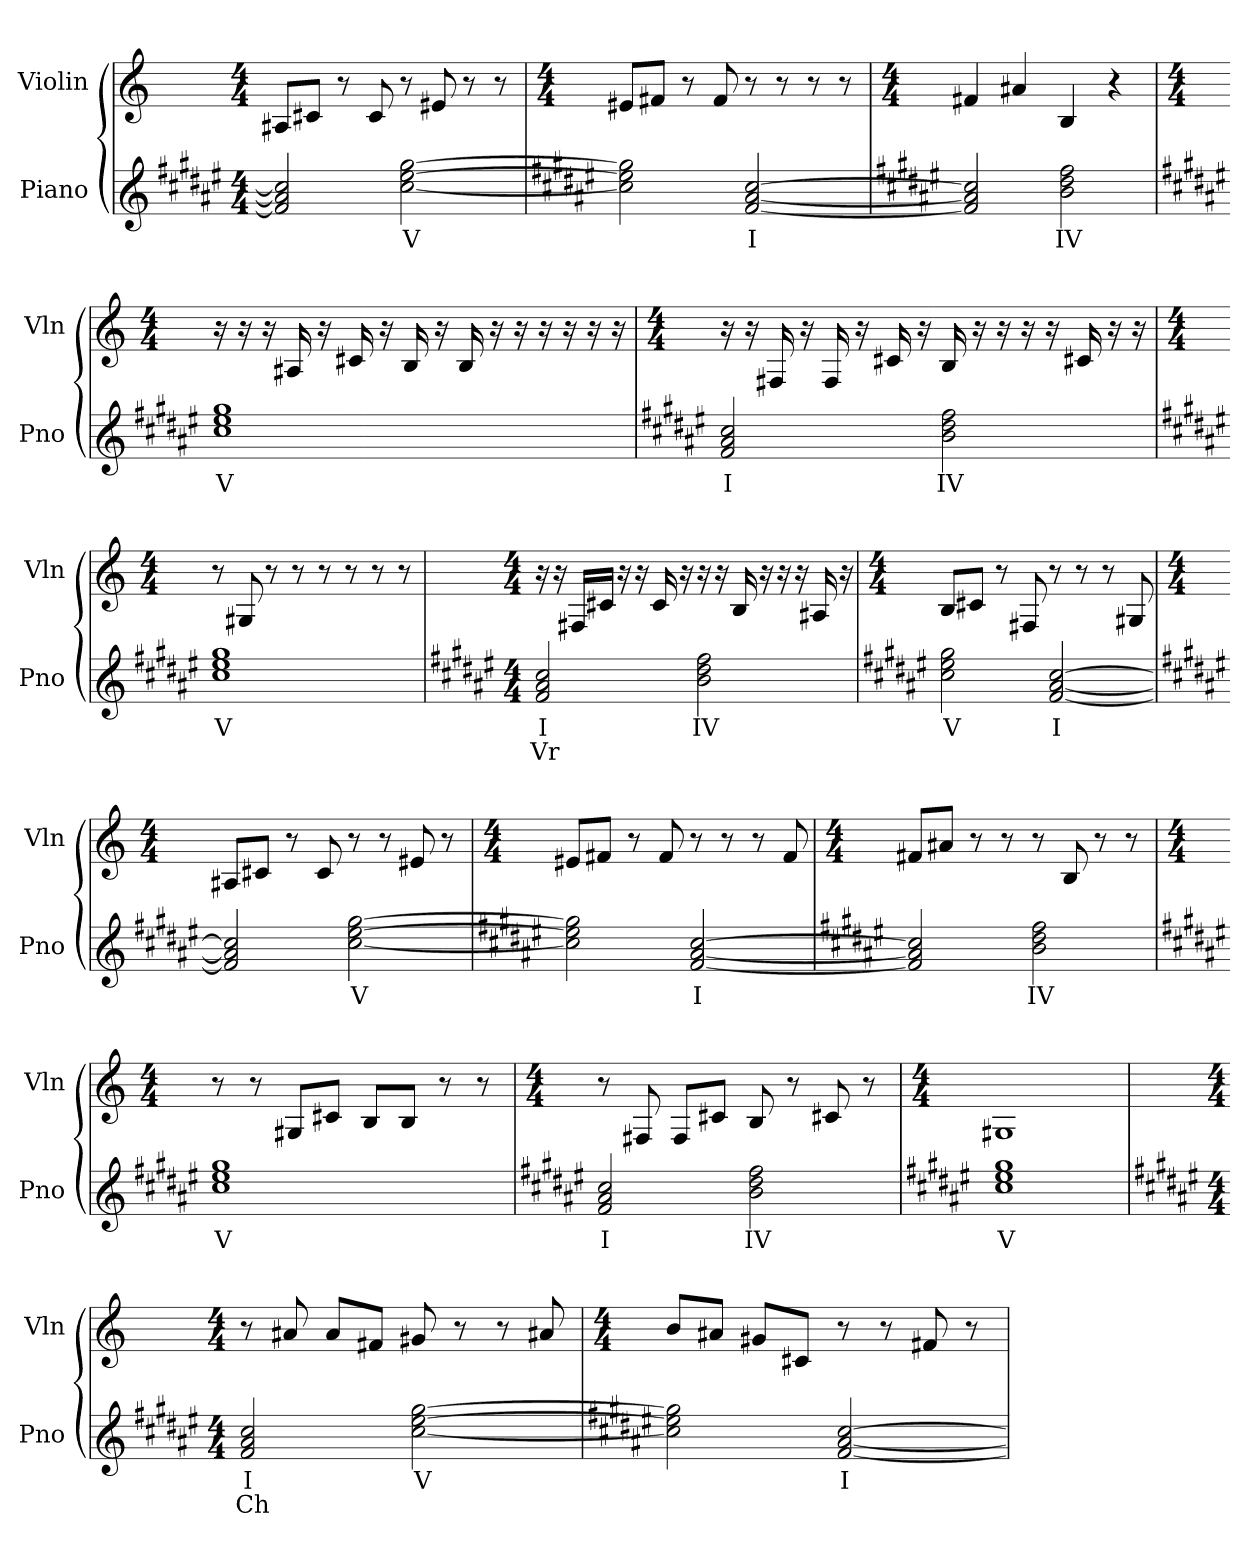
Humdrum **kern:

**kern	**text	**text	**kern
*part2	*part2	*part2	*part1
*staff2	*staff2	*staff2	*staff1
*I"Piano	*	*	*I"Violin
*I'Pno	*	*	*I'Vln
*k[f#c#g#d#a#e#]	*	*	*
*F#:	*	*	*
*M4/4	*	*	*M4/4
=	=	=	=
2f#] 2a#] 2cc#]	.	.	8A#XL
.	.	.	8c#XJ
.	.	.	8r
.	.	.	8c#
[2cc# [2ee# [2gg#	V	.	8r
.	.	.	8e#X
.	.	.	8r
.	.	.	8r
=	=	=	=
*k[f#c#g#d#a#e#]	*	*	*
*F#:	*	*	*
*	*	*	*M4/4
2cc#] 2ee#] 2gg#]	.	.	8e#XL
.	.	.	8f#XJ
.	.	.	8r
.	.	.	8f#
[2f# [2a# [2cc#	I	.	8r
.	.	.	8r
.	.	.	8r
.	.	.	8r
=	=	=	=
*k[f#c#g#d#a#e#]	*	*	*
*F#:	*	*	*
*	*	*	*M4/4
2f#] 2a#] 2cc#]	.	.	4f#X
.	.	.	4a#X
2b 2dd# 2ff#	IV	.	4B
.	.	.	4r
=	=	=	=
*k[f#c#g#d#a#e#]	*	*	*
*F#:	*	*	*
*	*	*	*M4/4
1cc# 1ee# 1gg#	V	.	16r
.	.	.	16r
.	.	.	16r
.	.	.	16A#X
.	.	.	16r
.	.	.	16c#X
.	.	.	16r
.	.	.	16B
.	.	.	16r
.	.	.	16B
.	.	.	16r
.	.	.	16r
.	.	.	16r
.	.	.	16r
.	.	.	16r
.	.	.	16r
=	=	=	=
*k[f#c#g#d#a#e#]	*	*	*
*F#:	*	*	*
*	*	*	*M4/4
2f# 2a# 2cc#	I	.	16r
.	.	.	16r
.	.	.	16F#X
.	.	.	16r
.	.	.	16F#
.	.	.	16r
.	.	.	16c#X
.	.	.	16r
2b 2dd# 2ff#	IV	.	16B
.	.	.	16r
.	.	.	16r
.	.	.	16r
.	.	.	16r
.	.	.	16c#X
.	.	.	16r
.	.	.	16r
=	=	=	=
*k[f#c#g#d#a#e#]	*	*	*
*F#:	*	*	*
*	*	*	*M4/4
1cc# 1ee# 1gg#	V	.	8r
.	.	.	8G#X
.	.	.	8r
.	.	.	8r
.	.	.	8r
.	.	.	8r
.	.	.	8r
.	.	.	8r
=	=	=	=
*k[f#c#g#d#a#e#]	*	*	*
*F#:	*	*	*
*M4/4	*	*	*M4/4
2f# 2a# 2cc#	I	Vr	16r
.	.	.	16r
.	.	.	16F#XLL
.	.	.	16c#XJJ
.	.	.	16r
.	.	.	16r
.	.	.	16c#
.	.	.	16r
2b 2dd# 2ff#	IV	.	16r
.	.	.	16r
.	.	.	16B
.	.	.	16r
.	.	.	16r
.	.	.	16r
.	.	.	16A#X
.	.	.	16r
=	=	=	=
*k[f#c#g#d#a#e#]	*	*	*
*F#:	*	*	*
*	*	*	*M4/4
2cc# 2ee# 2gg#	V	.	8BL
.	.	.	8c#XJ
.	.	.	8r
.	.	.	8F#X
[2f# [2a# [2cc#	I	.	8r
.	.	.	8r
.	.	.	8r
.	.	.	8G#X
=	=	=	=
*k[f#c#g#d#a#e#]	*	*	*
*F#:	*	*	*
*	*	*	*M4/4
2f#] 2a#] 2cc#]	.	.	8A#XL
.	.	.	8c#XJ
.	.	.	8r
.	.	.	8c#
[2cc# [2ee# [2gg#	V	.	8r
.	.	.	8r
.	.	.	8e#X
.	.	.	8r
=	=	=	=
*k[f#c#g#d#a#e#]	*	*	*
*F#:	*	*	*
*	*	*	*M4/4
2cc#] 2ee#] 2gg#]	.	.	8e#XL
.	.	.	8f#XJ
.	.	.	8r
.	.	.	8f#
[2f# [2a# [2cc#	I	.	8r
.	.	.	8r
.	.	.	8r
.	.	.	8f#
=	=	=	=
*k[f#c#g#d#a#e#]	*	*	*
*F#:	*	*	*
*	*	*	*M4/4
2f#] 2a#] 2cc#]	.	.	8f#XL
.	.	.	8a#XJ
.	.	.	8r
.	.	.	8r
2b 2dd# 2ff#	IV	.	8r
.	.	.	8B
.	.	.	8r
.	.	.	8r
=	=	=	=
*k[f#c#g#d#a#e#]	*	*	*
*F#:	*	*	*
*	*	*	*M4/4
1cc# 1ee# 1gg#	V	.	8r
.	.	.	8r
.	.	.	8G#XL
.	.	.	8c#XJ
.	.	.	8BL
.	.	.	8BJ
.	.	.	8r
.	.	.	8r
=	=	=	=
*k[f#c#g#d#a#e#]	*	*	*
*F#:	*	*	*
*	*	*	*M4/4
2f# 2a# 2cc#	I	.	8r
.	.	.	8F#X
.	.	.	8F#L
.	.	.	8c#XJ
2b 2dd# 2ff#	IV	.	8B
.	.	.	8r
.	.	.	8c#X
.	.	.	8r
=	=	=	=
*k[f#c#g#d#a#e#]	*	*	*
*F#:	*	*	*
*	*	*	*M4/4
1cc# 1ee# 1gg#	V	.	1G#X
=	=	=	=
*k[f#c#g#d#a#e#]	*	*	*
*F#:	*	*	*
*M4/4	*	*	*M4/4
2f# 2a# 2cc#	I	Ch	8r
.	.	.	8a#X
.	.	.	8a#L
.	.	.	8f#XJ
[2cc# [2ee# [2gg#	V	.	8g#X
.	.	.	8r
.	.	.	8r
.	.	.	8a#X
=	=	=	=
*k[f#c#g#d#a#e#]	*	*	*
*F#:	*	*	*
*	*	*	*M4/4
2cc#] 2ee#] 2gg#]	.	.	8bL
.	.	.	8a#XJ
.	.	.	8g#XL
.	.	.	8c#XJ
[2f# [2a# [2cc#	I	.	8r
.	.	.	8r
.	.	.	8f#X
.	.	.	8r
=	=	=	=
*-	*-	*-	*-
